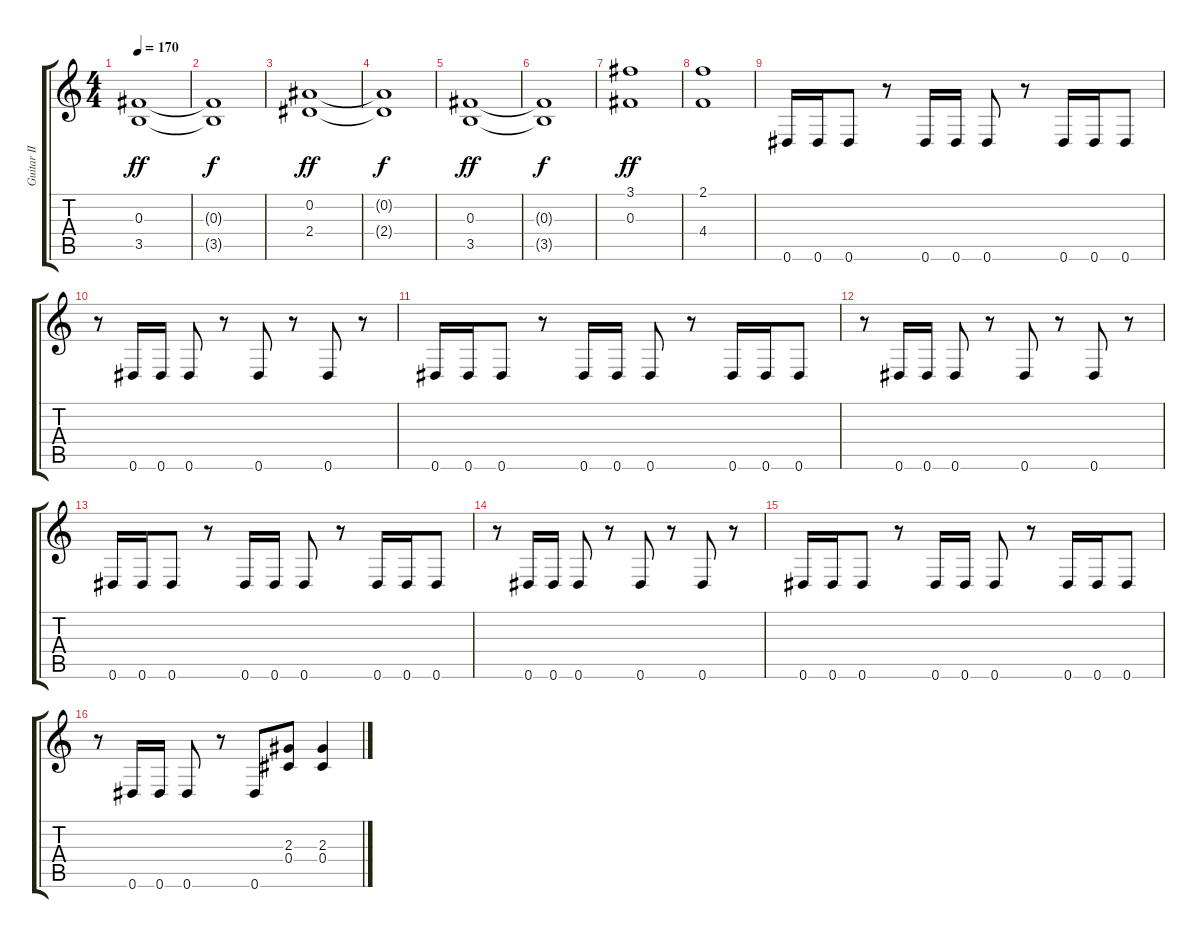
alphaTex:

\track ("Guitar II" "Guitar II") {instrument distortionguitar}
\staff {score tabs}
\tuning (Eb4 Bb3 Gb3 Db3 Ab2 Eb2) {hide}
\ts (4 4)
\tempo 170
\clef g2
\ks c
(0.3 3.5).1{dy ff} |
(0.3{t} 3.5{t}).1{dy f} |
(0.2 2.4).1{dy ff} |
(0.2{t} 2.4{t}).1{dy f} |
(0.3 3.5).1{dy ff} |
(0.3{t} 3.5{t}).1{dy f} |
(3.1 0.3).1{dy ff} |
(2.1 4.4).1 |
0.6.16 0.6.16 0.6.8 r.8 0.6.16 0.6.16 0.6.8 r.8 0.6.16 0.6.16 0.6.8 |
r.8 0.6.16 0.6.16 0.6.8 r.8 0.6.8 r.8 0.6.8 r.8 |
0.6.16 0.6.16 0.6.8 r.8 0.6.16 0.6.16 0.6.8 r.8 0.6.16 0.6.16 0.6.8 |
r.8 0.6.16 0.6.16 0.6.8 r.8 0.6.8 r.8 0.6.8 r.8 |
0.6.16 0.6.16 0.6.8 r.8 0.6.16 0.6.16 0.6.8 r.8 0.6.16 0.6.16 0.6.8 |
r.8 0.6.16 0.6.16 0.6.8 r.8 0.6.8 r.8 0.6.8 r.8 |
0.6.16 0.6.16 0.6.8 r.8 0.6.16 0.6.16 0.6.8 r.8 0.6.16 0.6.16 0.6.8 |
r.8 0.6.16 0.6.16 0.6.8 r.8 0.6.8 (2.3 0.4).8 (2.3 0.4).4
